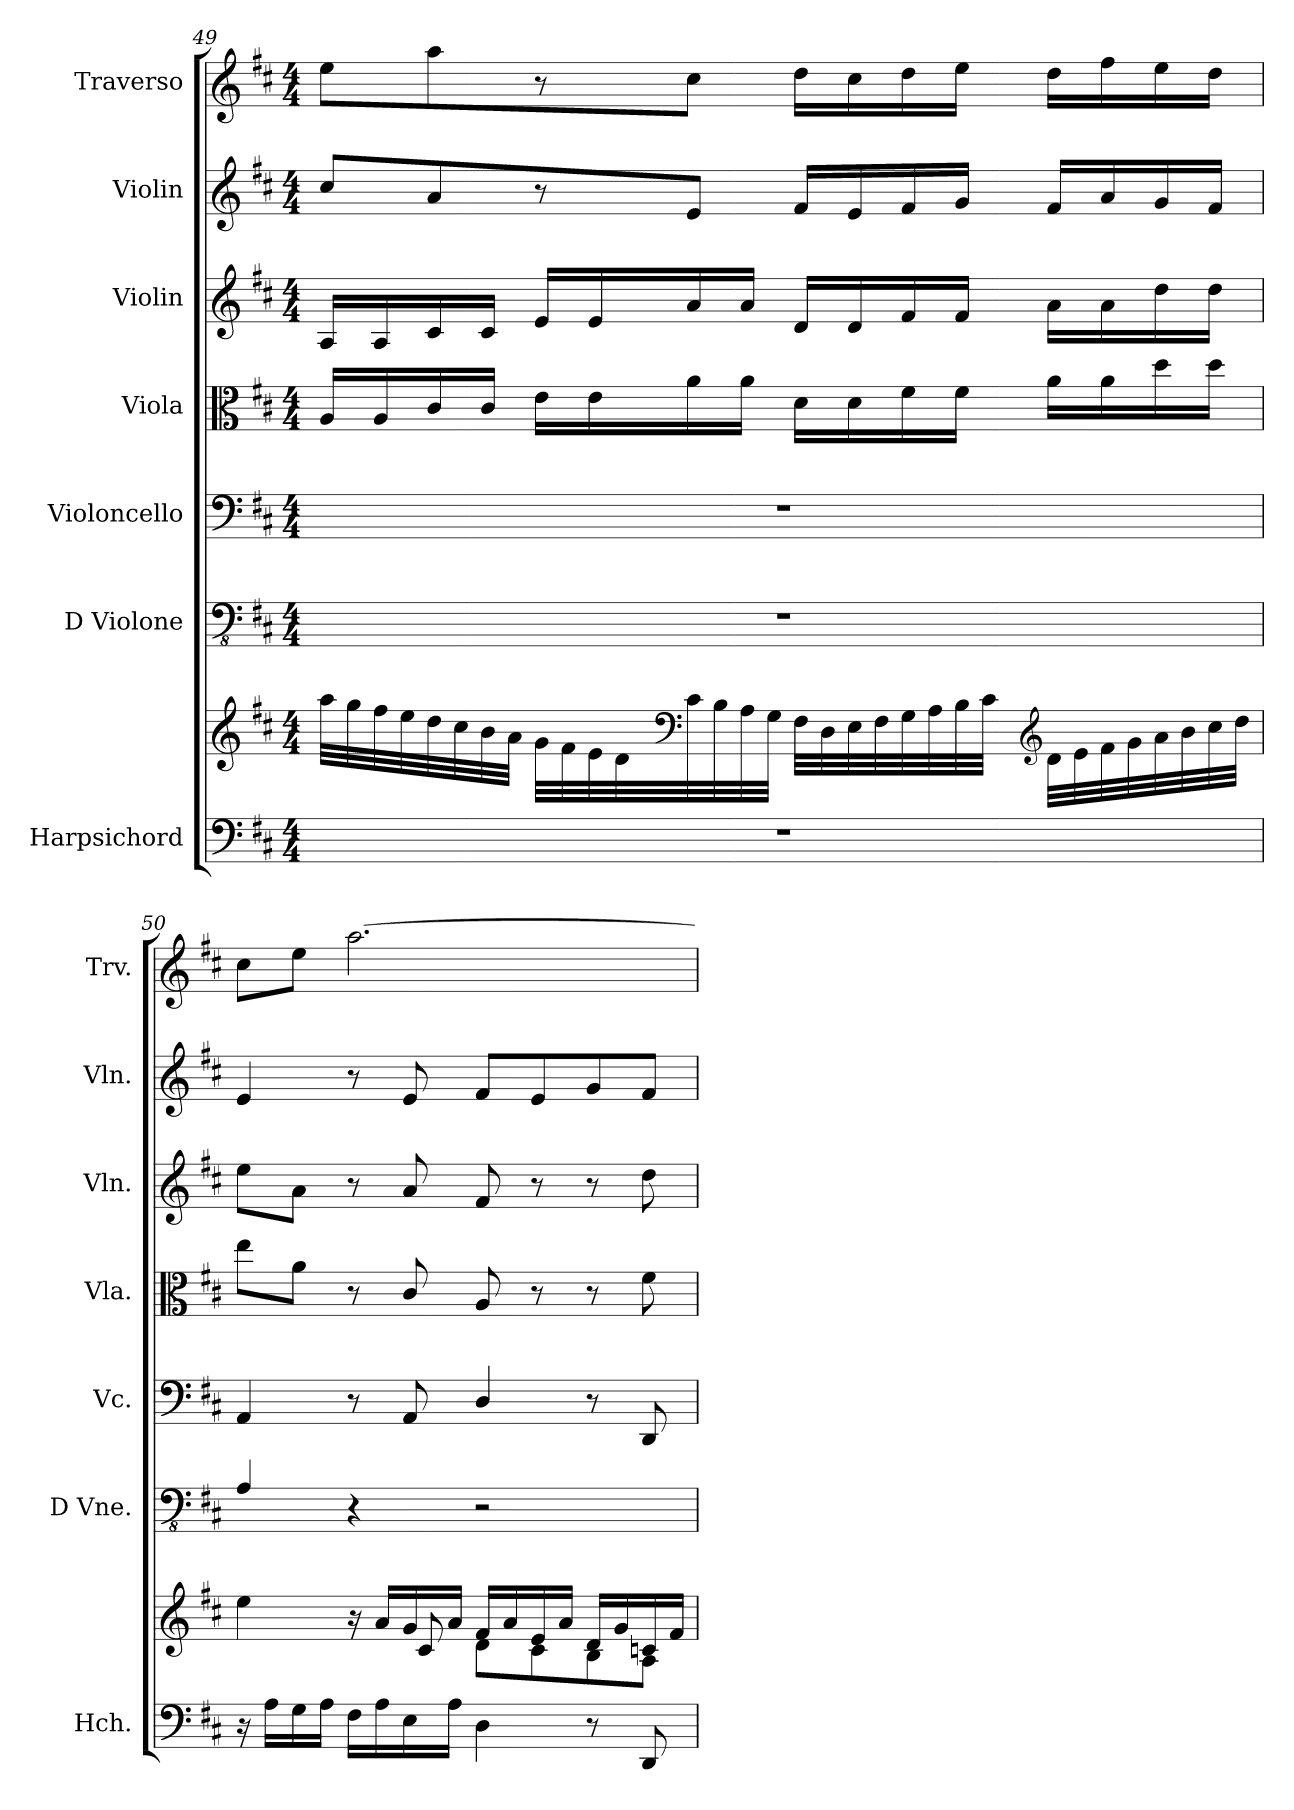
**kern	**kern	**kern	**kern	**kern	**kern	**kern	**kern
*part7	*part7	*part6	*part5	*part4	*part3	*part2	*part1
*staff8	*staff7	*staff6	*staff5	*staff4	*staff3	*staff2	*staff1
*I"Harpsichord	*	*I"D Violone	*I"Violoncello	*I"Viola	*I"Violin	*I"Violin	*I"Traverso
*I'Hch.	*	*I'D Vne.	*I'Vc.	*I'Vla.	*I'Vln.	*I'Vln.	*I'Trv.
!!LO:PB:g=z
*clefF4	*clefG2	*clefFv4	*clefF4	*clefC3	*clefG2	*clefG2	*clefG2
*	*	*ITrd7c12	*	*	*	*	*
*k[f#c#]	*k[f#c#]	*k[f#c#]	*k[f#c#]	*k[f#c#]	*k[f#c#]	*k[f#c#]	*k[f#c#]
*M4/4	*M4/4	*M4/4	*M4/4	*M4/4	*M4/4	*M4/4	*M4/4
=49	=49	=49	=49	=49	=49	=49	=49
1r	32aa\LLL	1r	1r	16A/LL	16A/LL	8cc#/L	8ee\L
.	32gg\	.	.	.	.	.	.
.	32ff#\	.	.	16A/	16A/	.	.
.	32ee\	.	.	.	.	.	.
.	32dd\	.	.	16c#/	16c#/	8a/	8aa\
.	32cc#\	.	.	.	.	.	.
.	32b\	.	.	16c#/JJ	16c#/JJ	.	.
.	32a\JJJ	.	.	.	.	.	.
.	32g\LLL	.	.	16e\LL	16e/LL	8r	8r
.	32f#\	.	.	.	.	.	.
.	32e\	.	.	16e\	16e/	.	.
.	32d\	.	.	.	.	.	.
*	*clefF4	*	*	*	*	*	*
.	32c#\	.	.	16a\	16a/	8e/J	8cc#\J
.	32B\	.	.	.	.	.	.
.	32A\	.	.	16a\JJ	16a/JJ	.	.
.	32G\JJJ	.	.	.	.	.	.
.	32F#\LLL	.	.	16d\LL	16d/LL	16f#/LL	16dd\LL
.	32D\	.	.	.	.	.	.
.	32E\	.	.	16d\	16d/	16e/	16cc#\
.	32F#\	.	.	.	.	.	.
.	32G\	.	.	16f#\	16f#/	16f#/	16dd\
.	32A\	.	.	.	.	.	.
.	32B\	.	.	16f#\JJ	16f#/JJ	16g/JJ	16ee\JJ
.	32c#\JJJ	.	.	.	.	.	.
*	*clefG2	*	*	*	*	*	*
.	32d\LLL	.	.	16a\LL	16a\LL	16f#/LL	16dd\LL
.	32e\	.	.	.	.	.	.
.	32f#\	.	.	16a\	16a\	16a/	16ff#\
.	32g\	.	.	.	.	.	.
.	32a\	.	.	16dd\	16dd\	16g/	16ee\
.	32b\	.	.	.	.	.	.
.	32cc#\	.	.	16dd\JJ	16dd\JJ	16f#/JJ	16dd\JJ
.	32dd\JJJ	.	.	.	.	.	.
!!LO:PB:g=z
=50	=50	=50	=50	=50	=50	=50	=50
*	*^	*	*	*	*	*	*
16r	4ee\	4.ryy	4AAA/	4AA/	8ee\L	8ee\L	4e/	8cc#\L
16A\LL	.	.	.	.	.	.	.	.
16G\	.	.	.	.	8a\J	8a\J	.	8ee\J
16A\JJ	.	.	.	.	.	.	.	.
16F#\LL	16r	.	4r	8r	8r	8r	8r	[2.aa\
16A\	16a/LL	.	.	.	.	.	.	.
16E\	16g/	8c#/	.	8AA/	8c#/	8a/	8e/	.
16A\JJ	16a/JJ	.	.	.	.	.	.	.
4D\	16f#/LL	8d\L	2r	4D/	8A/	8f#/	8f#/L	.
.	16a/	.	.	.	.	.	.	.
.	16e/	8c#\	.	.	8r	8r	8e/	.
.	16a/JJ	.	.	.	.	.	.	.
8r	16d/LL	8B\	.	8r	8r	8r	8g/	.
.	16g/	.	.	.	.	.	.	.
8DD/	16cn/	8A\J	.	8DD/	8f#\	8dd\	8f#/J	.
.	16f#/JJ	.	.	.	.	.	.	.
*	*v	*v	*	*	*	*	*	*
=	=	=	=	=	=	=	=
*-	*-	*-	*-	*-	*-	*-	*-
